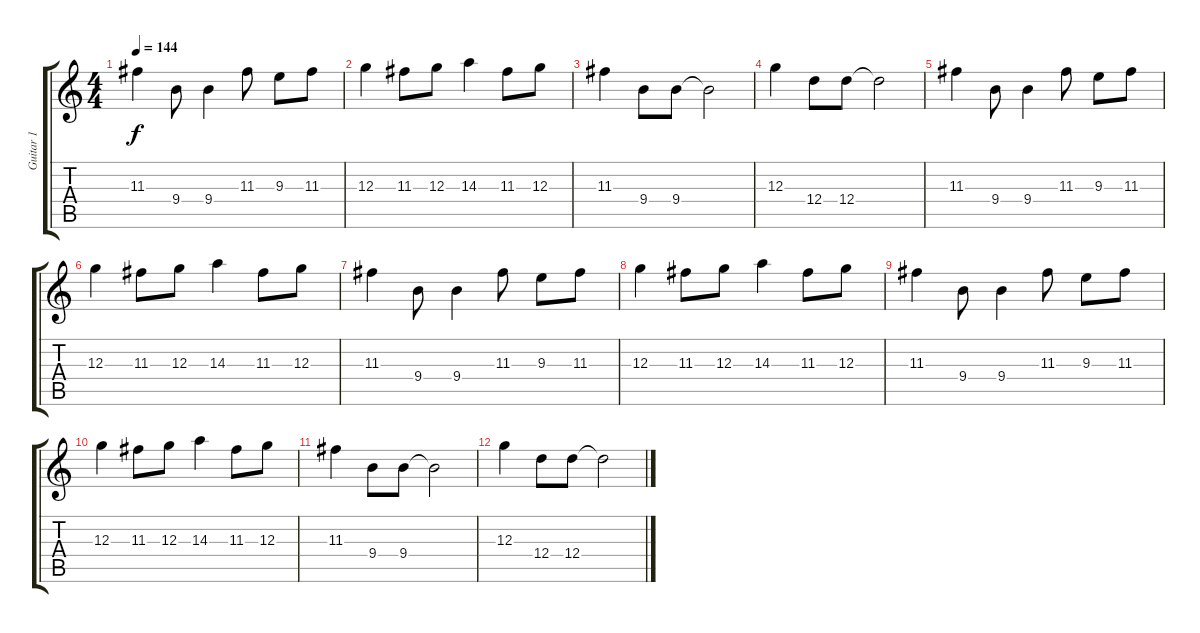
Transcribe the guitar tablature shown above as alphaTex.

\track ("Guitar 1" "Guitar 1") {instrument distortionguitar}
\staff {score tabs}
\tuning (E4 B3 G3 D3 A2 E2) {hide}
\ts (4 4)
\tempo 144
\clef g2
\ks c
11.3.4{dy f} 9.4.8 9.4.4 11.3.8 9.3.8 11.3.8 |
12.3.4 11.3.8 12.3.8 14.3.4 11.3.8 12.3.8 |
11.3.4 9.4.8 9.4.8 9.4{t}.2 |
12.3.4 12.4.8 12.4.8 12.4{t}.2 |
11.3.4 9.4.8 9.4.4 11.3.8 9.3.8 11.3.8 |
12.3.4 11.3.8 12.3.8 14.3.4 11.3.8 12.3.8 |
11.3.4 9.4.8 9.4.4 11.3.8 9.3.8 11.3.8 |
12.3.4 11.3.8 12.3.8 14.3.4 11.3.8 12.3.8 |
11.3.4 9.4.8 9.4.4 11.3.8 9.3.8 11.3.8 |
12.3.4 11.3.8 12.3.8 14.3.4 11.3.8 12.3.8 |
11.3.4 9.4.8 9.4.8 9.4{t}.2 |
12.3.4 12.4.8 12.4.8 12.4{t}.2
